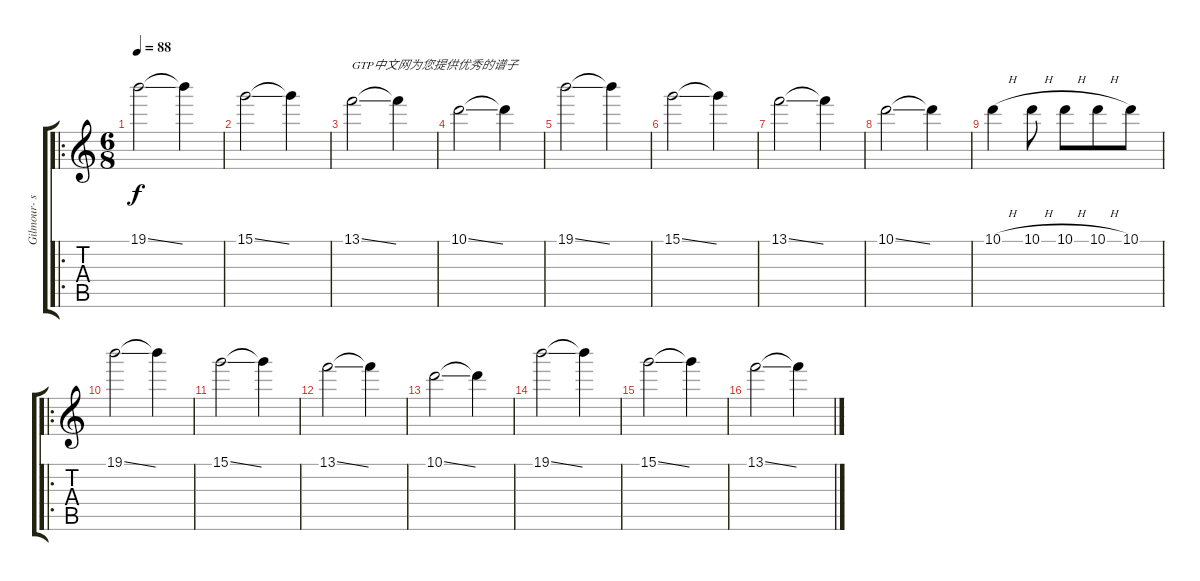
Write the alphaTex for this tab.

\track ("Gilmour- slide guitar" "Gilmour- s") {instrument distortionguitar}
\staff {score tabs}
\tuning (E4 B3 G3 D3 A2 E2) {hide}
\ro
\ts (6 8)
\tempo 88
\clef g2
\ks c
19.1{ss}.2{dy f instrument distortionguitar} 19.1{t}.4 |
15.1{ss}.2 15.1{t}.4 |
13.1{ss}.2{txt "GTP中文网为您提供优秀的谱子"} 13.1{t}.4 |
10.1{ss}.2 10.1{t}.4 |
19.1{ss}.2 19.1{t}.4 |
15.1{ss}.2 15.1{t}.4 |
13.1{ss}.2 13.1{t}.4 |
10.1{ss}.2 10.1{t}.4 |
10.1{h}.4 10.1{h}.8 10.1{h}.8 10.1{h}.8 10.1.8 |
\ro
19.1{ss}.2 19.1{t}.4 |
15.1{ss}.2 15.1{t}.4 |
13.1{ss}.2 13.1{t}.4 |
10.1{ss}.2 10.1{t}.4 |
19.1{ss}.2 19.1{t}.4 |
15.1{ss}.2 15.1{t}.4 |
13.1{ss}.2 13.1{t}.4
